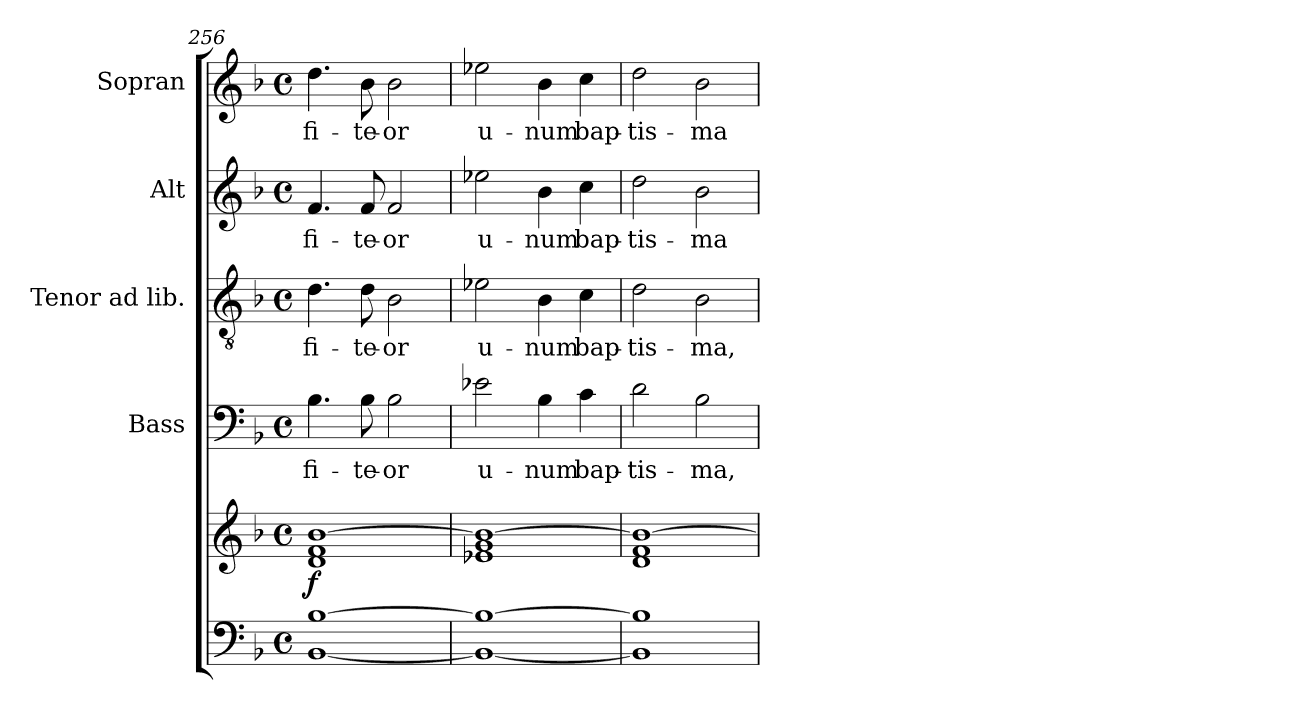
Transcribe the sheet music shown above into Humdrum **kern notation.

**kern	**kern	**dynam	**kern	**text	**kern	**text	**kern	**text	**kern	**text
*part5	*part5	*part5	*part4	*part4	*part3	*part3	*part2	*part2	*part1	*part1
*staff6	*staff5	*staff5/6	*staff4	*staff4	*staff3	*staff3	*staff2	*staff2	*staff1	*staff1
*	*	*	*I"Bass	*	*I"Tenor ad lib.	*	*I"Alt	*	*I"Sopran	*
*	*	*	*I'B.	*	*I'T.	*	*I'A.	*	*I'S.	*
!!LO:LB:g=z
*clefF4	*clefG2	*	*clefF4	*	*clefGv2	*	*clefG2	*	*clefG2	*
*k[b-]	*k[b-]	*	*k[b-]	*	*k[b-]	*	*k[b-]	*	*k[b-]	*
*F:	*F:	*	*F:	*	*F:	*	*F:	*	*F:	*
*M4/4	*M4/4	*	*M4/4	*	*M4/4	*	*M4/4	*	*M4/4	*
*met(c)	*met(c)	*	*met(c)	*	*met(c)	*	*met(c)	*	*met(c)	*
=256	=256	=256	=256	=256	=256	=256	=256	=256	=256	=256
*^	*^	*	*	*	*	*	*	*	*	*
!	!	!	!	!LO:DY:b	!	!LO:LY:b	!	!LO:LY:b	!	!LO:LY:b	!	!LO:LY:b
[>1B-	[<1BB-	[>1b-	1d 1f	f	4.B-\	-fi-	4.d\	-fi-	4.f/	-fi-	4.dd\	-fi-
!	!	!	!	!	!	!LO:LY:b	!	!LO:LY:b	!	!LO:LY:b	!	!LO:LY:b
.	.	.	.	.	8B-\	-te-	8d\	-te-	8f/	-te-	8b-\	-te-
!	!	!	!	!	!	!LO:LY:b	!	!LO:LY:b	!	!LO:LY:b	!	!LO:LY:b
.	.	.	.	.	2B-\	-or	2B-\	-or	2f/	-or	2b-\	-or
=257	=257	=257	=257	=257	=257	=257	=257	=257	=257	=257	=257	=257
!	!	!	!	!	!	!LO:LY:b	!	!LO:LY:b	!	!LO:LY:b	!	!LO:LY:b
1B-_	1BB-_	1b-_	1e-X 1g	.	2e-X\	u-	2e-X\	u-	2ee-X\	u-	2ee-X\	u-
!	!	!	!	!	!	!LO:LY:b	!	!LO:LY:b	!	!LO:LY:b	!	!LO:LY:b
.	.	.	.	.	4B-\	-num	4B-\	-num	4b-\	-num	4b-\	-num
!	!	!	!	!	!	!LO:LY:b	!	!LO:LY:b	!	!LO:LY:b	!	!LO:LY:b
.	.	.	.	.	4c\	bap-	4c\	bap-	4cc\	bap-	4cc\	bap-
=258	=258	=258	=258	=258	=258	=258	=258	=258	=258	=258	=258	=258
!	!	!	!	!	!	!LO:LY:b	!	!LO:LY:b	!	!LO:LY:b	!	!LO:LY:b
1B-]	1BB-]	1b-_	1d 1f	.	2d\	-tis-	2d\	-tis-	2dd\	-tis-	2dd\	-tis-
!	!	!	!	!	!	!LO:LY:b	!	!LO:LY:b	!	!LO:LY:b	!	!LO:LY:b
.	.	.	.	.	2B-\	-ma,	2B-\	-ma,	2b-\	-ma	2b-\	-ma
*v	*v	*	*	*	*	*	*	*	*	*	*	*
*	*v	*v	*	*	*	*	*	*	*	*	*
=	=	=	=	=	=	=	=	=	=	=
*-	*-	*-	*-	*-	*-	*-	*-	*-	*-	*-
